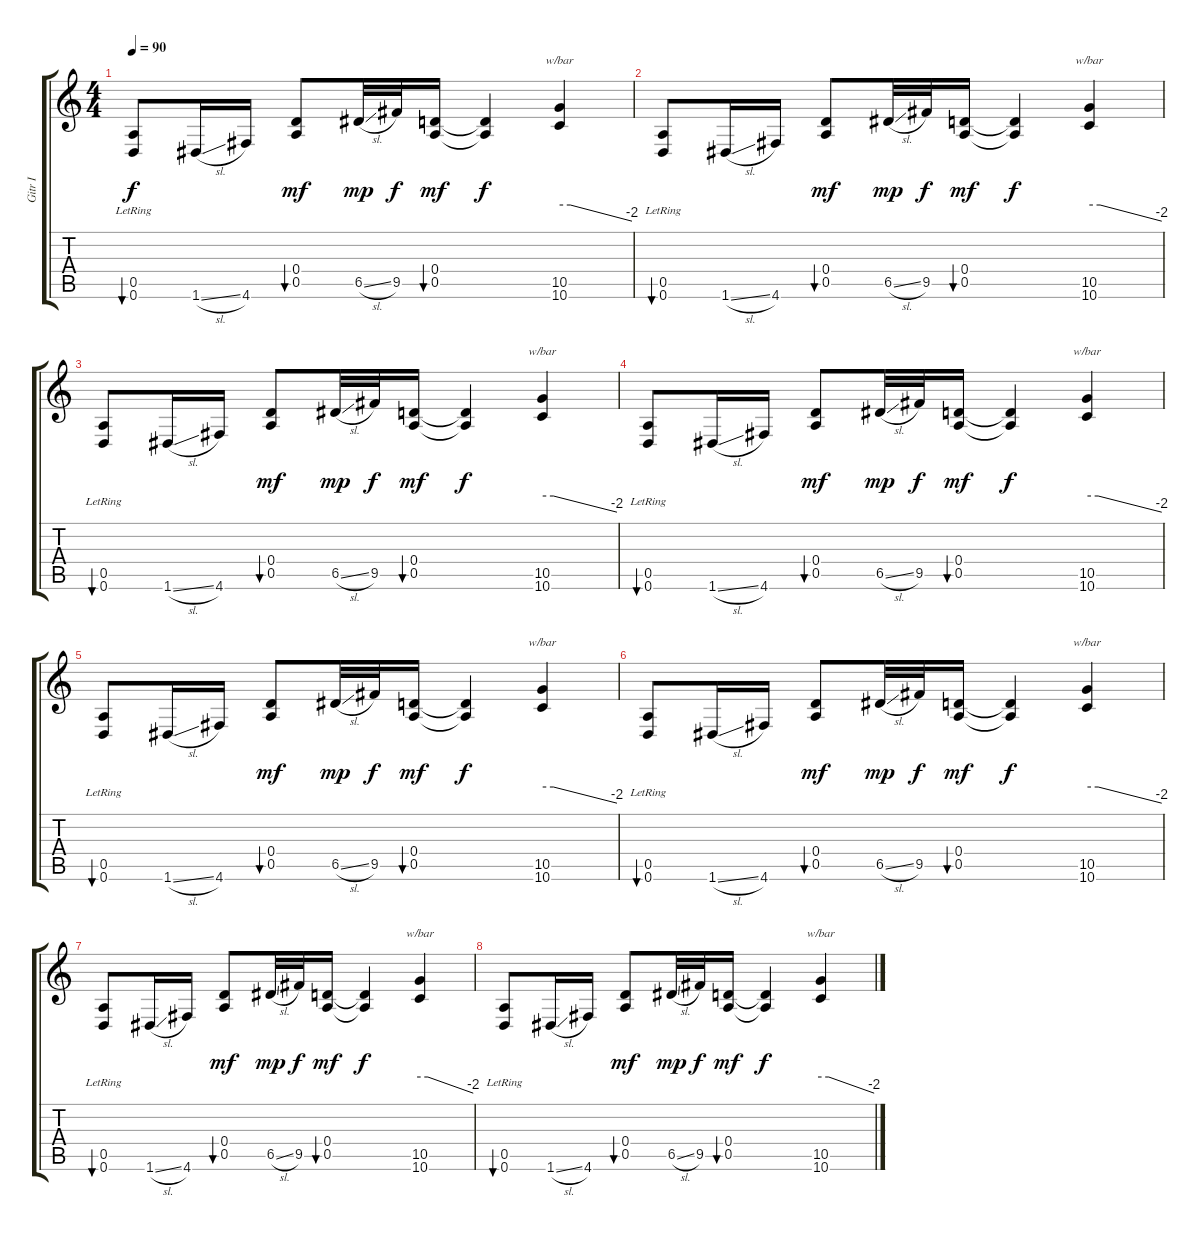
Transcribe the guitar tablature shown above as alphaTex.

\track ("Gitr I" "Gitr I") {instrument acousticguitarnylon}
\staff {score tabs}
\tuning (E4 B3 G3 D3 A2 D2) {hide}
\ts (4 4)
\tempo 90
\clef g2
\ks c
(0.5 0.6{lr}).8{bu 240 dy f} 1.6{sl}.16 4.6.16 (0.4 0.5).8{bu 240 dy mf} 6.5{sl}.32{dy mp} 9.5.32{dy f} (0.4 0.5).16{bu 240 dy mf} (0.4{t} 0.5{t}).4{dy f} (10.5 10.6).4{tbe (custom default 0 0 9 0 60 -8)} |
(0.5 0.6{lr}).8{bu 240} 1.6{sl}.16 4.6.16 (0.4 0.5).8{bu 240 dy mf} 6.5{sl}.32{dy mp} 9.5.32{dy f} (0.4 0.5).16{bu 240 dy mf} (0.4{t} 0.5{t}).4{dy f} (10.5 10.6).4{tbe (custom default 0 0 9 0 60 -8)} |
(0.5 0.6{lr}).8{bu 240} 1.6{sl}.16 4.6.16 (0.4 0.5).8{bu 240 dy mf} 6.5{sl}.32{dy mp} 9.5.32{dy f} (0.4 0.5).16{bu 240 dy mf} (0.4{t} 0.5{t}).4{dy f} (10.5 10.6).4{tbe (custom default 0 0 9 0 60 -8)} |
(0.5 0.6{lr}).8{bu 240} 1.6{sl}.16 4.6.16 (0.4 0.5).8{bu 240 dy mf} 6.5{sl}.32{dy mp} 9.5.32{dy f} (0.4 0.5).16{bu 240 dy mf} (0.4{t} 0.5{t}).4{dy f} (10.5 10.6).4{tbe (custom default 0 0 9 0 60 -8)} |
(0.5 0.6{lr}).8{bu 240 volume 0} 1.6{sl}.16 4.6.16 (0.4 0.5).8{bu 240 dy mf} 6.5{sl}.32{dy mp} 9.5.32{dy f} (0.4 0.5).16{bu 240 dy mf} (0.4{t} 0.5{t}).4{dy f} (10.5 10.6).4{tbe (custom default 0 0 9 0 60 -8)} |
(0.5 0.6{lr}).8{bu 240} 1.6{sl}.16 4.6.16 (0.4 0.5).8{bu 240 dy mf} 6.5{sl}.32{dy mp} 9.5.32{dy f} (0.4 0.5).16{bu 240 dy mf} (0.4{t} 0.5{t}).4{dy f} (10.5 10.6).4{tbe (custom default 0 0 9 0 60 -8)} |
(0.5 0.6{lr}).8{bu 240} 1.6{sl}.16 4.6.16 (0.4 0.5).8{bu 240 dy mf} 6.5{sl}.32{dy mp} 9.5.32{dy f} (0.4 0.5).16{bu 240 dy mf} (0.4{t} 0.5{t}).4{dy f} (10.5 10.6).4{tbe (custom default 0 0 9 0 60 -8)} |
(0.5 0.6{lr}).8{bu 240} 1.6{sl}.16 4.6.16 (0.4 0.5).8{bu 240 dy mf} 6.5{sl}.32{dy mp} 9.5.32{dy f} (0.4 0.5).16{bu 240 dy mf} (0.4{t} 0.5{t}).4{dy f} (10.5 10.6).4{tbe (custom default 0 0 9 0 60 -8)}
